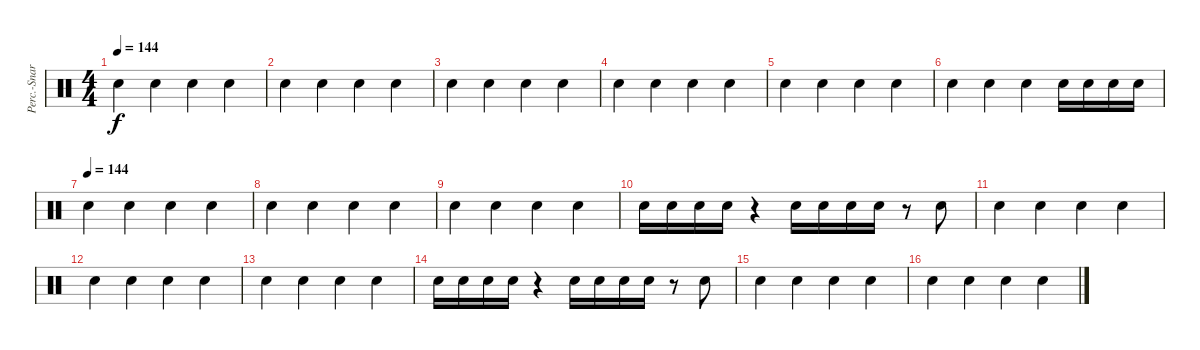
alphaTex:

\track ("Perc.-Snare" "Perc.-Snar") {instrument percussion}
\staff {score}
\articulation defaults
\ts (4 4)
\tempo 144
\clef neutral
\ks c "Snare (hit) 2".4{dy f} "Snare (hit) 2".4 "Snare (hit) 2".4 "Snare (hit) 2".4
|
"Snare (hit) 2".4 "Snare (hit) 2".4 "Snare (hit) 2".4 "Snare (hit) 2".4 |
"Snare (hit) 2".4 "Snare (hit) 2".4 "Snare (hit) 2".4 "Snare (hit) 2".4 |
"Snare (hit) 2".4 "Snare (hit) 2".4 "Snare (hit) 2".4 "Snare (hit) 2".4 |
"Snare (hit) 2".4 "Snare (hit) 2".4 "Snare (hit) 2".4 "Snare (hit) 2".4 |
"Snare (hit) 2".4 "Snare (hit) 2".4 "Snare (hit) 2".4 "Snare (hit) 2".16 "Snare (hit) 2".16 "Snare (hit) 2".16 "Snare (hit) 2".16 |
\tempo (144)
"Snare (hit) 2".4 "Snare (hit) 2".4 "Snare (hit) 2".4 "Snare (hit) 2".4 |
"Snare (hit) 2".4 "Snare (hit) 2".4 "Snare (hit) 2".4 "Snare (hit) 2".4 |
"Snare (hit) 2".4 "Snare (hit) 2".4 "Snare (hit) 2".4 "Snare (hit) 2".4 |
"Snare (hit) 2".16 "Snare (hit) 2".16 "Snare (hit) 2".16 "Snare (hit) 2".16 r.4 "Snare (hit) 2".16 "Snare (hit) 2".16 "Snare (hit) 2".16 "Snare (hit) 2".16 r.8 "Snare (hit) 2".8 |
"Snare (hit) 2".4 "Snare (hit) 2".4 "Snare (hit) 2".4 "Snare (hit) 2".4 |
"Snare (hit) 2".4 "Snare (hit) 2".4 "Snare (hit) 2".4 "Snare (hit) 2".4 |
"Snare (hit) 2".4 "Snare (hit) 2".4 "Snare (hit) 2".4 "Snare (hit) 2".4 |
"Snare (hit) 2".16 "Snare (hit) 2".16 "Snare (hit) 2".16 "Snare (hit) 2".16 r.4 "Snare (hit) 2".16 "Snare (hit) 2".16 "Snare (hit) 2".16 "Snare (hit) 2".16 r.8 "Snare (hit) 2".8 |
"Snare (hit) 2".4 "Snare (hit) 2".4 "Snare (hit) 2".4 "Snare (hit) 2".4 |
"Snare (hit) 2".4 "Snare (hit) 2".4 "Snare (hit) 2".4 "Snare (hit) 2".4
